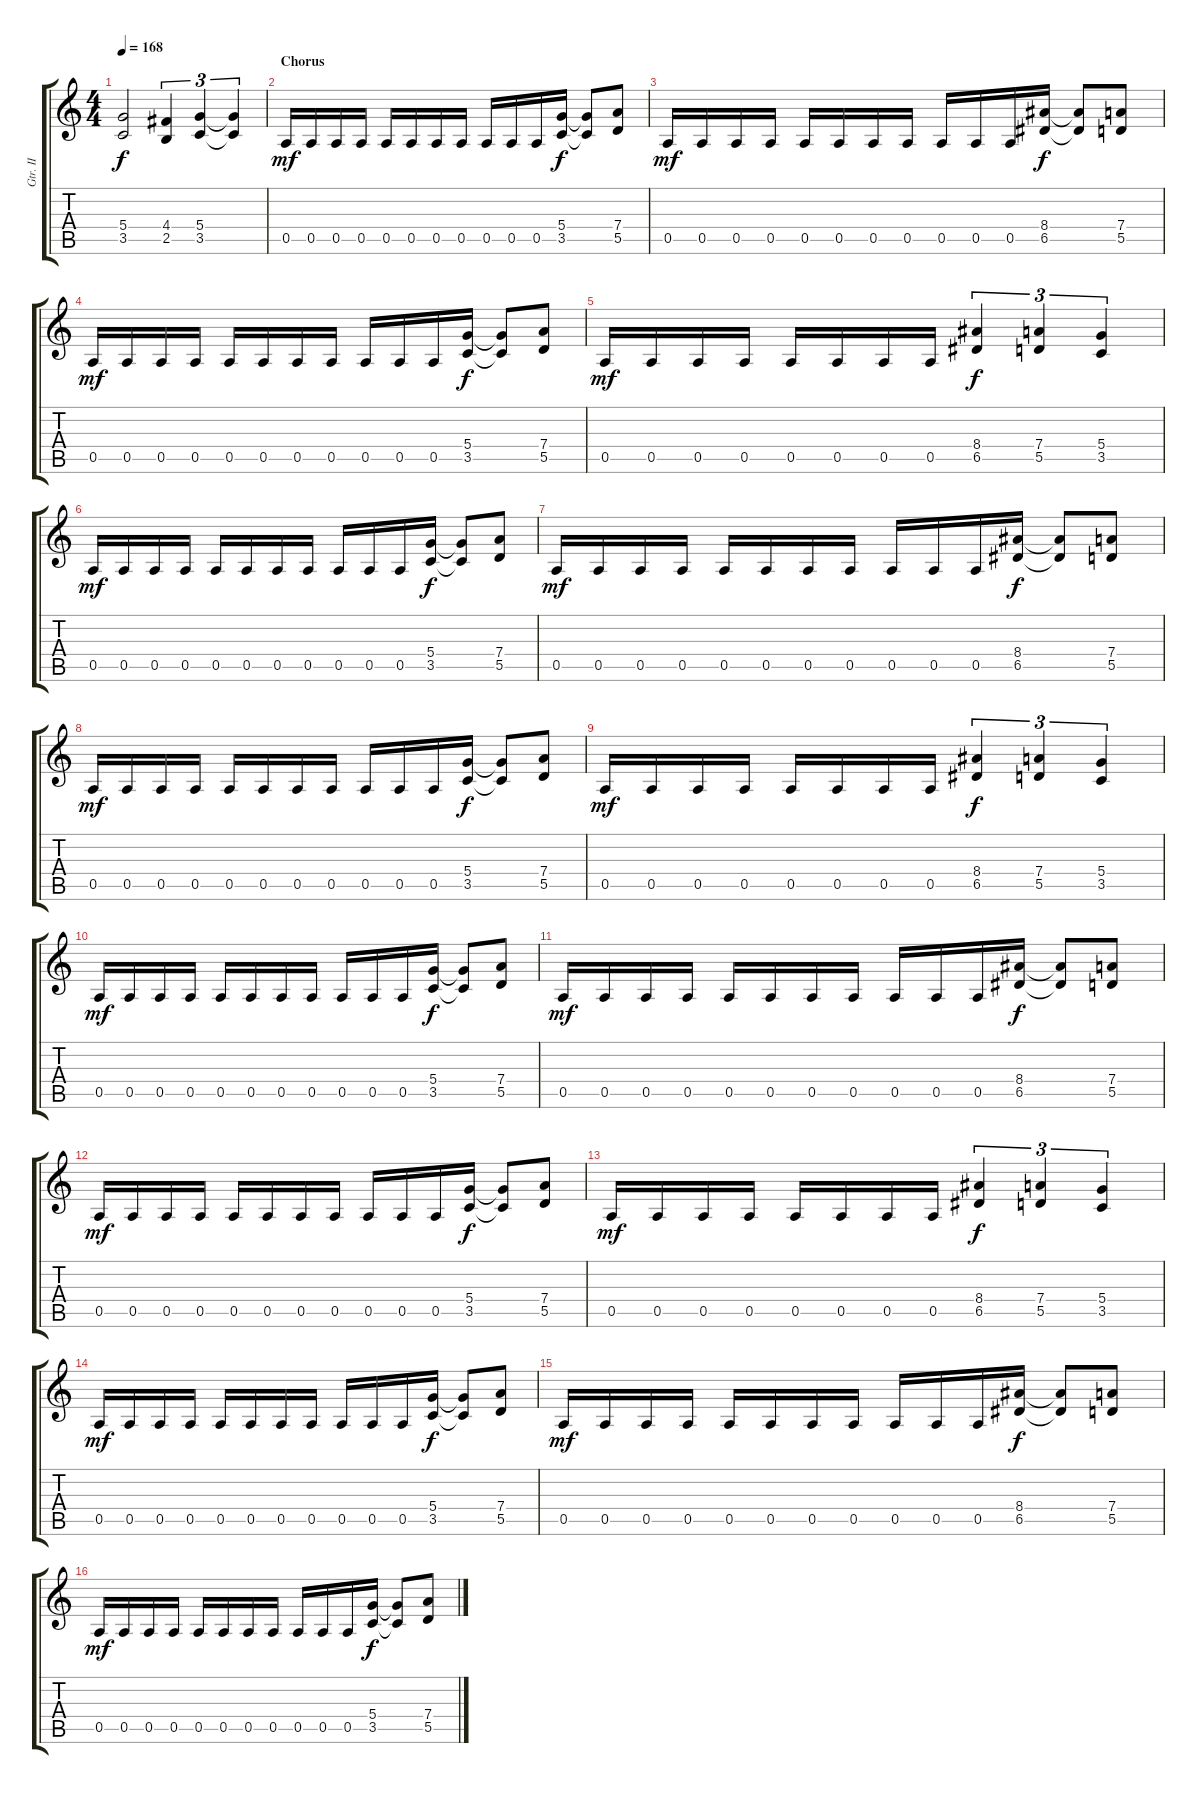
\track ("Gtr. II" "Gtr. II") {instrument overdrivenguitar}
\staff {score tabs}
\tuning (E4 B3 G3 D3 A2 E2) {hide}
\ts (4 4)
\tempo 168
\clef g2
\ks c
(5.4 3.5).2{dy f} (4.4 2.5).4{tu (3 2)} (5.4 3.5).4{tu (3 2)} (5.4{t} 3.5{t}).4{tu (3 2)} |
\section ("" "Chorus")
0.5.16{dy mf} 0.5.16 0.5.16 0.5.16 0.5.16 0.5.16 0.5.16 0.5.16 0.5.16 0.5.16 0.5.16 (5.4 3.5).16{dy f} (5.4{t} 3.5{t}).8 (7.4 5.5).8 |
0.5.16{dy mf} 0.5.16 0.5.16 0.5.16 0.5.16 0.5.16 0.5.16 0.5.16 0.5.16 0.5.16 0.5.16 (8.4 6.5).16{dy f} (8.4{t} 6.5{t}).8 (7.4 5.5).8 |
0.5.16{dy mf} 0.5.16 0.5.16 0.5.16 0.5.16 0.5.16 0.5.16 0.5.16 0.5.16 0.5.16 0.5.16 (5.4 3.5).16{dy f} (5.4{t} 3.5{t}).8 (7.4 5.5).8 |
0.5.16{dy mf} 0.5.16 0.5.16 0.5.16 0.5.16 0.5.16 0.5.16 0.5.16 (8.4 6.5).4{tu (3 2) dy f} (7.4 5.5).4{tu (3 2)} (5.4 3.5).4{tu (3 2)} |
0.5.16{dy mf} 0.5.16 0.5.16 0.5.16 0.5.16 0.5.16 0.5.16 0.5.16 0.5.16 0.5.16 0.5.16 (5.4 3.5).16{dy f} (5.4{t} 3.5{t}).8 (7.4 5.5).8 |
0.5.16{dy mf} 0.5.16 0.5.16 0.5.16 0.5.16 0.5.16 0.5.16 0.5.16 0.5.16 0.5.16 0.5.16 (8.4 6.5).16{dy f} (8.4{t} 6.5{t}).8 (7.4 5.5).8 |
0.5.16{dy mf} 0.5.16 0.5.16 0.5.16 0.5.16 0.5.16 0.5.16 0.5.16 0.5.16 0.5.16 0.5.16 (5.4 3.5).16{dy f} (5.4{t} 3.5{t}).8 (7.4 5.5).8 |
0.5.16{dy mf} 0.5.16 0.5.16 0.5.16 0.5.16 0.5.16 0.5.16 0.5.16 (8.4 6.5).4{tu (3 2) dy f} (7.4 5.5).4{tu (3 2)} (5.4 3.5).4{tu (3 2)} |
0.5.16{dy mf} 0.5.16 0.5.16 0.5.16 0.5.16 0.5.16 0.5.16 0.5.16 0.5.16 0.5.16 0.5.16 (5.4 3.5).16{dy f} (5.4{t} 3.5{t}).8 (7.4 5.5).8 |
0.5.16{dy mf} 0.5.16 0.5.16 0.5.16 0.5.16 0.5.16 0.5.16 0.5.16 0.5.16 0.5.16 0.5.16 (8.4 6.5).16{dy f} (8.4{t} 6.5{t}).8 (7.4 5.5).8 |
0.5.16{dy mf} 0.5.16 0.5.16 0.5.16 0.5.16 0.5.16 0.5.16 0.5.16 0.5.16 0.5.16 0.5.16 (5.4 3.5).16{dy f} (5.4{t} 3.5{t}).8 (7.4 5.5).8 |
0.5.16{dy mf} 0.5.16 0.5.16 0.5.16 0.5.16 0.5.16 0.5.16 0.5.16 (8.4 6.5).4{tu (3 2) dy f} (7.4 5.5).4{tu (3 2)} (5.4 3.5).4{tu (3 2)} |
0.5.16{dy mf} 0.5.16 0.5.16 0.5.16 0.5.16 0.5.16 0.5.16 0.5.16 0.5.16 0.5.16 0.5.16 (5.4 3.5).16{dy f} (5.4{t} 3.5{t}).8 (7.4 5.5).8 |
0.5.16{dy mf} 0.5.16 0.5.16 0.5.16 0.5.16 0.5.16 0.5.16 0.5.16 0.5.16 0.5.16 0.5.16 (8.4 6.5).16{dy f} (8.4{t} 6.5{t}).8 (7.4 5.5).8 |
0.5.16{dy mf} 0.5.16 0.5.16 0.5.16 0.5.16 0.5.16 0.5.16 0.5.16 0.5.16 0.5.16 0.5.16 (5.4 3.5).16{dy f} (5.4{t} 3.5{t}).8 (7.4 5.5).8
